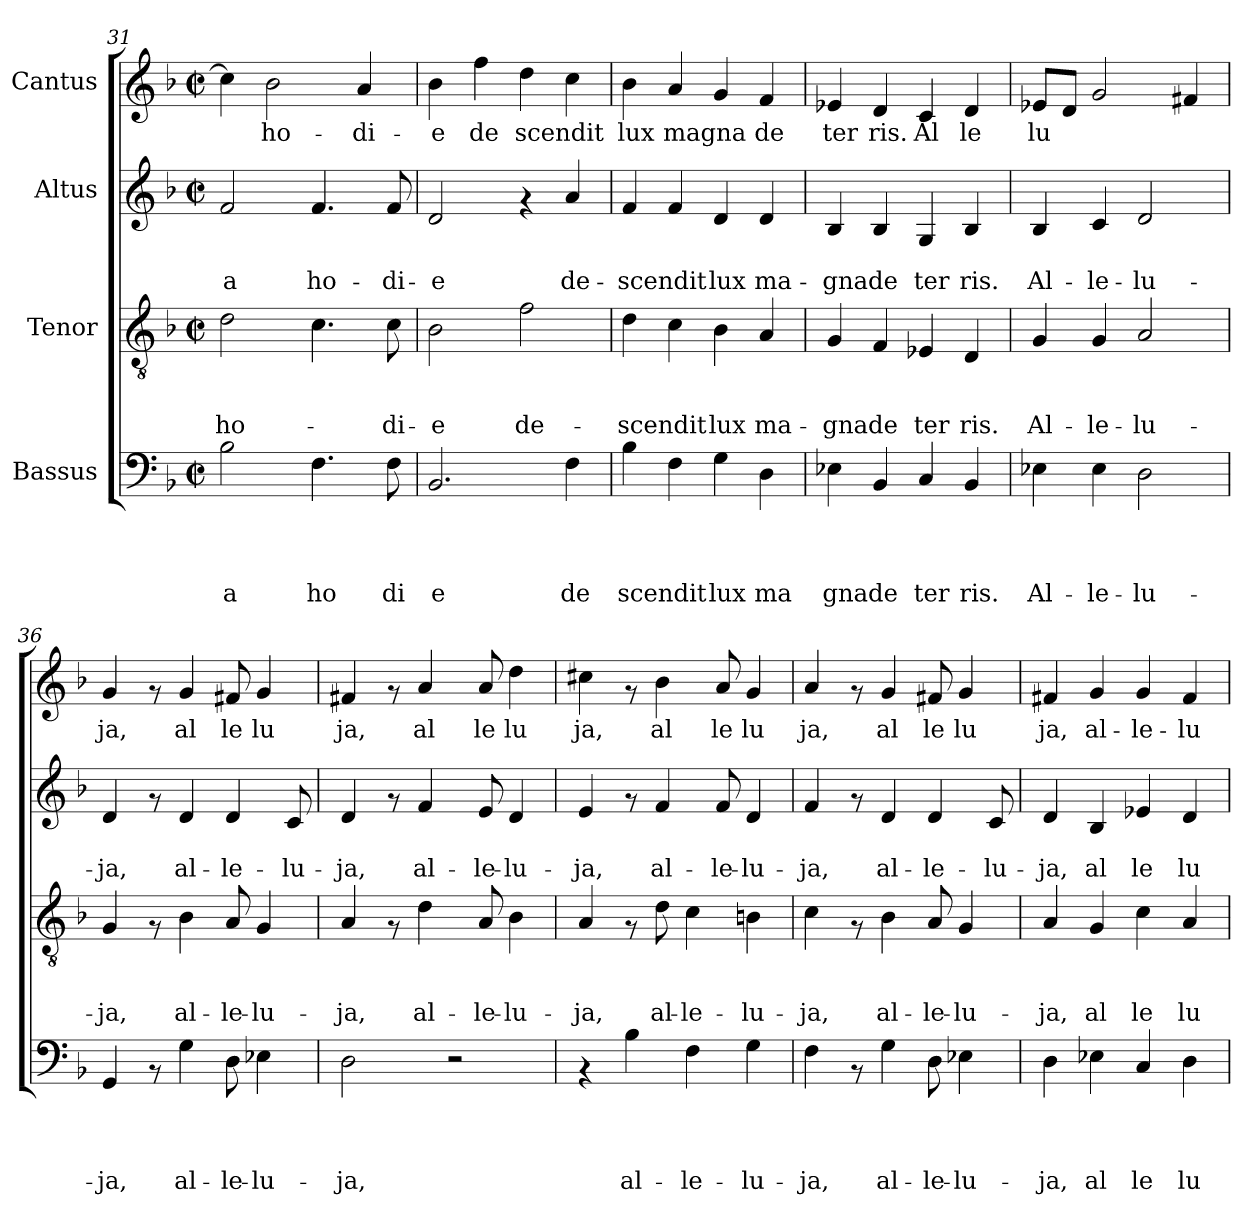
**kern	**text	**text	**text	**text	**kern	**text	**text	**text	**kern	**text	**text	**kern	**text
*part4	*part4	*part4	*part4	*part4	*part3	*part3	*part3	*part3	*part2	*part2	*part2	*part1	*part1
*staff4	*staff4	*staff4	*staff4	*staff4	*staff3	*staff3	*staff3	*staff3	*staff2	*staff2	*staff2	*staff1	*staff1
*I"Bassus	*	*	*	*	*I"Tenor	*	*	*	*I"Altus	*	*	*I"Cantus	*
*clefF4	*	*	*	*	*clefGv2	*	*	*	*clefG2	*	*	*clefG2	*
*k[b-]	*	*	*	*	*k[b-]	*	*	*	*k[b-]	*	*	*k[b-]	*
*F:	*	*	*	*	*F:	*	*	*	*F:	*	*	*F:	*
*M2/2	*	*	*	*	*M2/2	*	*	*	*M2/2	*	*	*M2/2	*
*met(c|)	*	*	*	*	*met(c|)	*	*	*	*met(c|)	*	*	*met(c|)	*
=31	=31	=31	=31	=31	=31	=31	=31	=31	=31	=31	=31	=31	=31
!	!	!	!	!LO:LY:b	!	!	!	!LO:LY:b	!	!	!LO:LY:b	!	!
2B-\	.	.	.	a	2d\	.	.	ho-	2f/	.	-a	4cc\]	.
!	!	!	!	!	!	!	!	!	!	!	!	!	!LO:LY:b
.	.	.	.	.	.	.	.	.	.	.	.	2b-\	ho-
!	!	!	!	!LO:LY:b	!	!	!	!	!	!	!LO:LY:b	!	!
4.F\	.	.	.	ho	4.c\	.	.	.	4.f/	.	ho-	.	.
!	!	!	!	!	!	!	!	!	!	!	!	!	!LO:LY:b
.	.	.	.	.	.	.	.	.	.	.	.	4a/	-di-
!	!	!	!	!LO:LY:b	!	!	!	!LO:LY:b	!	!	!LO:LY:b	!	!
8F\	.	.	.	di	8c\	.	.	-di-	8f/	.	-di-	.	.
=32	=32	=32	=32	=32	=32	=32	=32	=32	=32	=32	=32	=32	=32
!	!	!	!	!LO:LY:b	!	!	!	!LO:LY:b	!	!	!LO:LY:b	!	!LO:LY:b
2.BB-/	.	.	.	e	2B-\	.	.	-e	2d/	.	-e	4b-\	-e
!	!	!	!	!	!	!	!	!	!	!	!	!	!LO:LY:b
.	.	.	.	.	.	.	.	.	.	.	.	4ff\	de
!	!	!	!	!	!	!	!	!LO:LY:b	!	!	!	!	!LO:LY:b
.	.	.	.	.	2f\	.	.	de-	4rf	.	.	4dd\	scendit
!	!	!	!	!LO:LY:b	!	!	!	!	!	!	!LO:LY:b	!	!
4F\	.	.	.	de	.	.	.	.	4a/	.	de-	4cc\	.
=33	=33	=33	=33	=33	=33	=33	=33	=33	=33	=33	=33	=33	=33
!	!	!	!	!LO:LY:b	!	!	!	!LO:LY:b	!	!	!LO:LY:b	!	!LO:LY:b
4B-\	.	.	.	scendit	4d\	.	.	-scendit	4f/	.	-scendit	4b-\	lux
!	!	!	!	!	!	!	!	!	!	!	!	!	!LO:LY:b
4F\	.	.	.	.	4c\	.	.	.	4f/	.	.	4a/	magna
!	!	!	!	!LO:LY:b	!	!	!	!LO:LY:b	!	!	!LO:LY:b	!	!
4G\	.	.	.	lux	4B-\	.	.	lux	4d/	.	lux	4g/	.
!	!	!	!	!LO:LY:b	!	!	!	!LO:LY:b	!	!	!LO:LY:b	!	!LO:LY:b
4D\	.	.	.	ma	4A/	.	.	ma-	4d/	.	ma-	4f/	de
!!LO:PB:g=z
=34	=34	=34	=34	=34	=34	=34	=34	=34	=34	=34	=34	=34	=34
!	!	!	!	!LO:LY:b	!	!	!	!LO:LY:b	!	!	!LO:LY:b	!	!LO:LY:b
4E-X\	.	.	.	gna	4G/	.	.	-gna	4B-/	.	-gna	4e-X/	ter
!	!	!	!	!LO:LY:b	!	!	!	!LO:LY:b	!	!	!LO:LY:b	!	!LO:LY:b
4BB-/	.	.	.	de	4F/	.	.	de	4B-/	.	de	4d/	ris.
!	!	!	!	!LO:LY:b	!	!	!	!LO:LY:b	!	!	!LO:LY:b	!	!LO:LY:b
4C/	.	.	.	ter	4E-X/	.	.	ter	4G/	.	ter	4c/	Al
!	!	!	!	!LO:LY:b	!	!	!	!LO:LY:b	!	!	!LO:LY:b	!	!LO:LY:b
4BB-/	.	.	.	ris.	4D/	.	.	ris.	4B-/	.	ris.	4d/	le
=35	=35	=35	=35	=35	=35	=35	=35	=35	=35	=35	=35	=35	=35
!	!	!	!	!LO:LY:b	!	!	!	!LO:LY:b	!	!	!LO:LY:b	!	!LO:LY:b
4E-X\	.	.	.	Al-	4G/	.	.	Al-	4B-/	.	Al-	8e-X/L	lu
.	.	.	.	.	.	.	.	.	.	.	.	8d/J	.
!	!	!	!	!LO:LY:b	!	!	!	!LO:LY:b	!	!	!LO:LY:b	!	!
4E-\	.	.	.	-le-	4G/	.	.	-le-	4c/	.	-le-	2g/	.
!	!	!	!	!LO:LY:b	!	!	!	!LO:LY:b	!	!	!LO:LY:b	!	!
2D\	.	.	.	-lu-	2A/	.	.	-lu-	2d/	.	-lu-	.	.
.	.	.	.	.	.	.	.	.	.	.	.	4f#X/	.
=36	=36	=36	=36	=36	=36	=36	=36	=36	=36	=36	=36	=36	=36
!	!	!	!	!LO:LY:b	!	!	!	!LO:LY:b	!	!	!LO:LY:b	!	!LO:LY:b
4GG/	.	.	.	-ja,	4G/	.	.	-ja,	4d/	.	-ja,	4g/	ja,
8rAA	.	.	.	.	8rF	.	.	.	8rf	.	.	8rf	.
!	!	!	!	!LO:LY:b	!	!	!	!LO:LY:b	!	!	!LO:LY:b	!	!LO:LY:b
4G\	.	.	.	al-	4B-\	.	.	al-	4d/	.	al-	4g/	al
!	!	!	!	!LO:LY:b	!	!	!	!LO:LY:b	!	!	!LO:LY:b	!	!LO:LY:b
8D\	.	.	.	-le-	8A/	.	.	-le-	4d/	.	-le-	8f#X/	le
!	!	!	!	!LO:LY:b	!	!	!	!LO:LY:b	!	!	!	!	!LO:LY:b
4E-X\	.	.	.	-lu-	4G/	.	.	-lu-	.	.	.	4g/	lu
!	!	!	!	!	!	!	!	!	!	!	!LO:LY:b	!	!
.	.	.	.	.	.	.	.	.	8c/	.	-lu-	.	.
=37	=37	=37	=37	=37	=37	=37	=37	=37	=37	=37	=37	=37	=37
!	!	!	!	!LO:LY:b	!	!	!	!LO:LY:b	!	!	!LO:LY:b	!	!LO:LY:b
2D\	.	.	.	-ja,	4A/	.	.	-ja,	4d/	.	-ja,	4f#X/	ja,
.	.	.	.	.	8rF	.	.	.	8rf	.	.	8rf	.
!	!	!	!	!	!	!	!	!LO:LY:b	!	!	!LO:LY:b	!	!LO:LY:b
.	.	.	.	.	4d\	.	.	al-	4f/	.	al-	4a/	al
2r	.	.	.	.	.	.	.	.	.	.	.	.	.
!	!	!	!	!	!	!	!	!LO:LY:b	!	!	!LO:LY:b	!	!LO:LY:b
.	.	.	.	.	8A/	.	.	-le-	8e/	.	-le-	8a/	le
!	!	!	!	!	!	!	!	!LO:LY:b	!	!	!LO:LY:b	!	!LO:LY:b
.	.	.	.	.	4B-\	.	.	-lu-	4d/	.	-lu-	4dd\	lu
=38	=38	=38	=38	=38	=38	=38	=38	=38	=38	=38	=38	=38	=38
!	!	!	!	!	!	!	!	!LO:LY:b	!	!	!LO:LY:b	!	!LO:LY:b
4rAA	.	.	.	.	4A/	.	.	-ja,	4e/	.	-ja,	4cc#X\	ja,
!	!	!	!	!LO:LY:b	!	!	!	!	!	!	!	!	!
4B-\	.	.	.	al-	8rF	.	.	.	8rf	.	.	8rf	.
!	!	!	!	!	!	!	!	!LO:LY:b	!	!	!LO:LY:b	!	!LO:LY:b
.	.	.	.	.	8d\	.	.	al-	4f/	.	al-	4b-\	al
!	!	!	!	!LO:LY:b	!	!	!	!LO:LY:b	!	!	!	!	!
4F\	.	.	.	-le-	4c\	.	.	-le-	.	.	.	.	.
!	!	!	!	!	!	!	!	!	!	!	!LO:LY:b	!	!LO:LY:b
.	.	.	.	.	.	.	.	.	8f/	.	-le-	8a/	le
!	!	!	!	!LO:LY:b	!	!	!	!LO:LY:b	!	!	!LO:LY:b	!	!LO:LY:b
4G\	.	.	.	-lu-	4Bn\	.	.	-lu-	4d/	.	-lu-	4g/	lu
=39	=39	=39	=39	=39	=39	=39	=39	=39	=39	=39	=39	=39	=39
!	!	!	!	!LO:LY:b	!	!	!	!LO:LY:b	!	!	!LO:LY:b	!	!LO:LY:b
4F\	.	.	.	-ja,	4c\	.	.	-ja,	4f/	.	-ja,	4a/	ja,
8rAA	.	.	.	.	8rF	.	.	.	8rf	.	.	8rf	.
!	!	!	!	!LO:LY:b	!	!	!	!LO:LY:b	!	!	!LO:LY:b	!	!LO:LY:b
4G\	.	.	.	al-	4B-\	.	.	al-	4d/	.	al-	4g/	al
!	!	!	!	!LO:LY:b	!	!	!	!LO:LY:b	!	!	!LO:LY:b	!	!LO:LY:b
8D\	.	.	.	-le-	8A/	.	.	-le-	4d/	.	-le-	8f#X/	le
!	!	!	!	!LO:LY:b	!	!	!	!LO:LY:b	!	!	!	!	!LO:LY:b
4E-X\	.	.	.	-lu-	4G/	.	.	-lu-	.	.	.	4g/	lu
!	!	!	!	!	!	!	!	!	!	!	!LO:LY:b	!	!
.	.	.	.	.	.	.	.	.	8c/	.	-lu-	.	.
!!LO:LB:g=z
=40	=40	=40	=40	=40	=40	=40	=40	=40	=40	=40	=40	=40	=40
!	!	!	!	!LO:LY:b	!	!	!	!LO:LY:b	!	!	!LO:LY:b	!	!LO:LY:b
4D\	.	.	.	-ja,	4A/	.	.	-ja,	4d/	.	-ja,	4f#X/	ja,
!	!	!	!	!LO:LY:b	!	!	!	!LO:LY:b	!	!	!LO:LY:b	!	!LO:LY:b
4E-X\	.	.	.	al	4G/	.	.	al	4B-/	.	al	4g/	al-
!	!	!	!	!LO:LY:b	!	!	!	!LO:LY:b	!	!	!LO:LY:b	!	!LO:LY:b
4C/	.	.	.	le	4c\	.	.	le	4e-X/	.	le	4g/	-le-
!	!	!	!	!LO:LY:b	!	!	!	!LO:LY:b	!	!	!LO:LY:b	!	!LO:LY:b
4D\	.	.	.	lu	4A/	.	.	lu	4d/	.	lu	4f#/	-lu-
=	=	=	=	=	=	=	=	=	=	=	=	=	=
*-	*-	*-	*-	*-	*-	*-	*-	*-	*-	*-	*-	*-	*-
